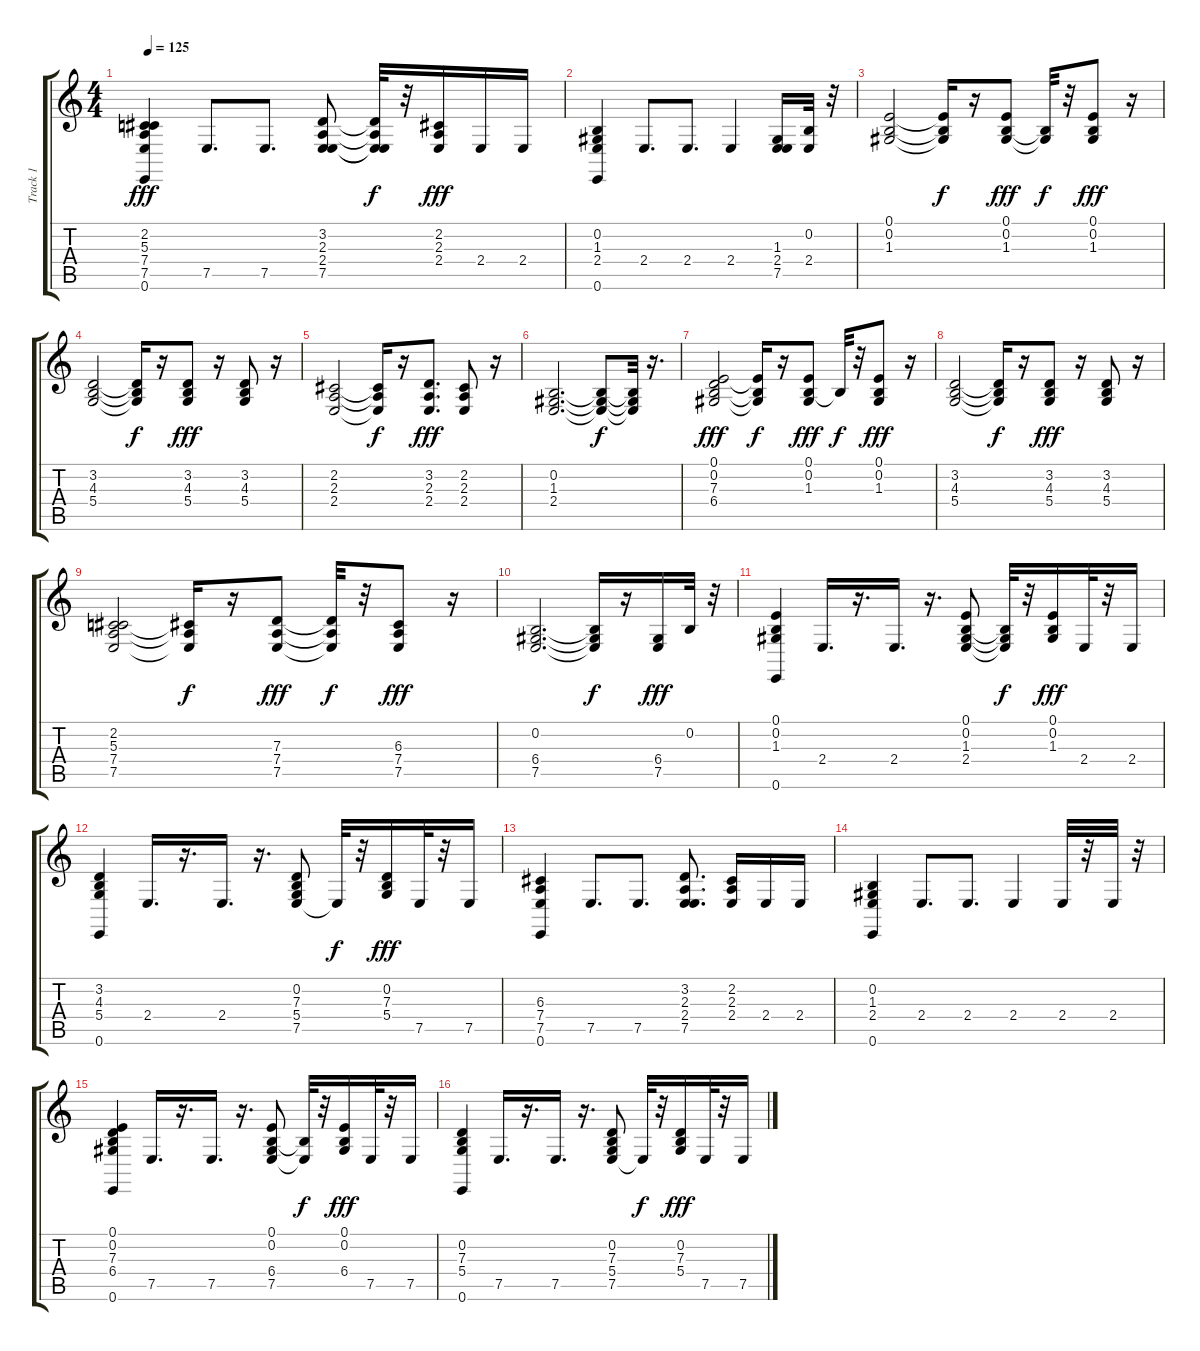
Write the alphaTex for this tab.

\track ("Track 1" "Track 1") {instrument brightacousticpiano}
\staff {score tabs}
\tuning (E4 B3 G3 D3 A2 E2) {hide}
\ts (4 4)
\tempo 125
\clef g2
\ks c
(2.2 5.3 7.4 7.5 0.6).4{dy fff} 7.5.8{d} 7.5.8{d} (3.2 2.3 2.4 7.5).8 (3.2{t} 2.3{t} 2.4{t} 7.5{t}).32{dy f} r.32 (2.2 2.3 2.4).16{dy fff} 2.4.16 2.4.16 |
(0.2 1.3 2.4 0.6).4 2.4.8{d} 2.4.8{d} 2.4.4 (1.3 2.4 7.5).16 (0.2 2.4).32 r.32 |
(0.1 0.2 1.3).2 (0.1{t} 0.2{t} 1.3{t}).16{dy f} r.16 (0.1 0.2 1.3).8{dy fff} (0.2{t} 1.3{t}).32{dy f} r.32 (0.1 0.2 1.3).8{dy fff} r.16 |
(3.2 4.3 5.4).2 (3.2{t} 4.3{t} 5.4{t}).16{dy f} r.16 (3.2 4.3 5.4).8{dy fff} r.16 (3.2 4.3 5.4).8 r.16 |
(2.2 2.3 2.4).2 (2.2{t} 2.3{t} 2.4{t}).16{dy f} r.16 (3.2 2.3 2.4).8{d dy fff} (2.2 2.3 2.4).8 r.16 |
(0.2 1.3 2.4).2{d} (0.2{t} 1.3{t} 2.4{t}).8{dy f} (0.2{t} 1.3{t} 2.4{t}).32 r.16{d} |
(0.1 0.2 7.3 6.4).2{dy fff} (0.1{t} 0.2{t} 6.4{t}).16{dy f} r.16 (0.1 0.2 1.3).8{dy fff} 0.2{t}.32{dy f} r.32 (0.1 0.2 1.3).8{dy fff} r.16 |
(3.2 4.3 5.4).2 (3.2{t} 4.3{t} 5.4{t}).16{dy f} r.16 (3.2 4.3 5.4).8{dy fff} r.16 (3.2 4.3 5.4).8 r.16 |
(2.2 5.3 7.4 7.5).2 (2.2{t} 7.4{t} 7.5{t}).16{dy f} r.16 (7.3 7.4 7.5).8{dy fff} (7.3{t} 7.4{t} 7.5{t}).32{dy f} r.32 (6.3 7.4 7.5).8{dy fff} r.16 |
(0.2 6.4 7.5).2{d} (0.2{t} 6.4{t} 7.5{t}).16{dy f} r.16 (6.4 7.5).16{dy fff} 0.2.32 r.32 |
(0.1 0.2 1.3 0.6).4 2.4.16{d} r.16{d} 2.4.16{d} r.16{d} (0.1 0.2 1.3 2.4).8 (0.2{t} 1.3{t} 2.4{t}).32{dy f} r.32 (0.1 0.2 1.3).16{dy fff} 2.4.32 r.32 2.4.16 |
(3.2 4.3 5.4 0.6).4 2.4.16{d} r.16{d} 2.4.16{d} r.16{d} (0.2 7.3 5.4 7.5).8 7.5{t}.32{dy f} r.32 (0.2 7.3 5.4).16{dy fff} 7.5.32 r.32 7.5.16 |
(6.3 7.4 7.5 0.6).4 7.5.8{d} 7.5.8{d} (3.2 2.3 2.4 7.5).8{d} (2.2 2.3 2.4).16 2.4.16 2.4.16 |
(0.2 1.3 2.4 0.6).4 2.4.8{d} 2.4.8{d} 2.4.4 2.4.32 r.32 2.4.32 r.32 |
(0.1 0.2 7.3 6.4 0.6).4 7.5.16{d} r.16{d} 7.5.16{d} r.16{d} (0.1 0.2 6.4 7.5).8 (0.2{t} 7.5{t}).32{dy f} r.32 (0.1 0.2 6.4).16{dy fff} 7.5.32 r.32 7.5.16 |
(0.2 7.3 5.4 0.6).4 7.5.16{d} r.16{d} 7.5.16{d} r.16{d} (0.2 7.3 5.4 7.5).8 7.5{t}.32{dy f} r.32 (0.2 7.3 5.4).16{dy fff} 7.5.32 r.32 7.5.16
